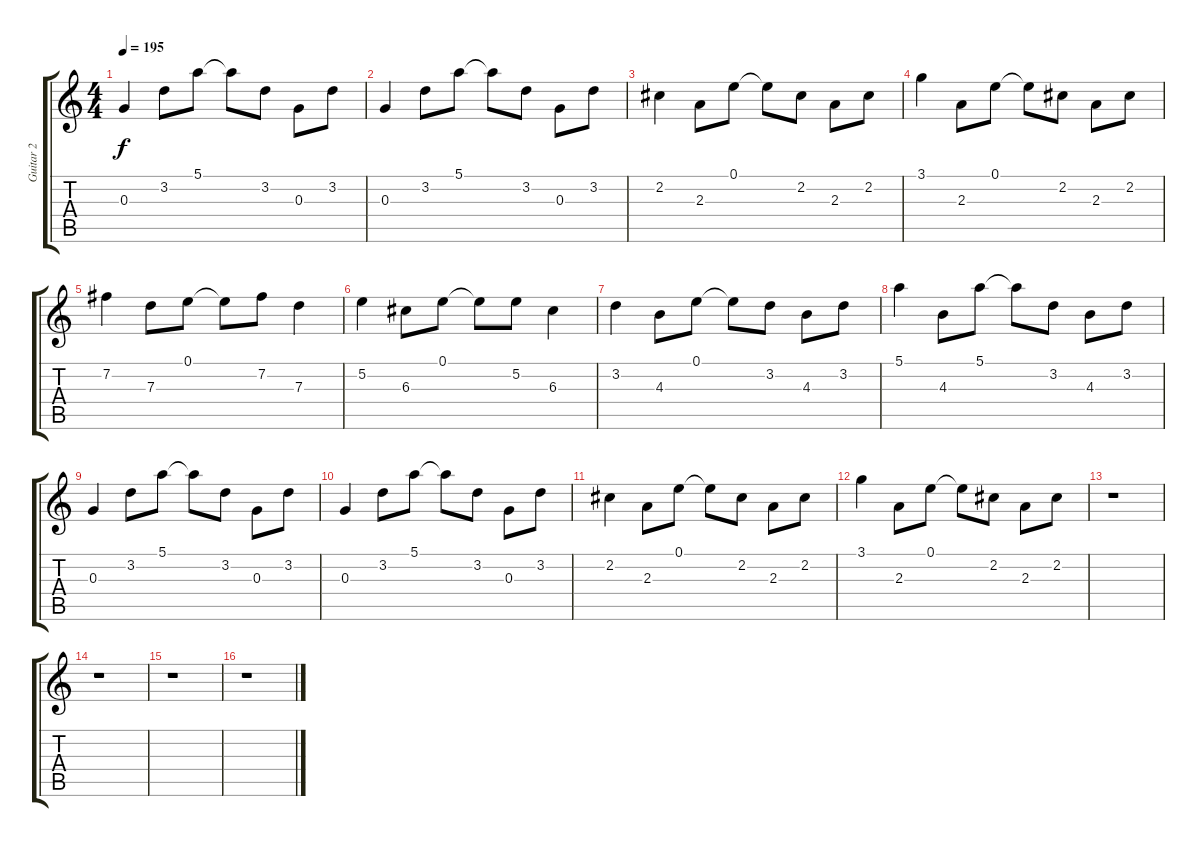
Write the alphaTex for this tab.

\track ("Guitar 2" "Guitar 2") {instrument distortionguitar}
\staff {score tabs}
\tuning (E4 B3 G3 D3 A2 E2) {hide}
\ts (4 4)
\tempo 195
\clef g2
\ks c
0.3.4{dy f} 3.2.8 5.1.8 5.1{t}.8 3.2.8 0.3.8 3.2.8 |
0.3.4 3.2.8 5.1.8 5.1{t}.8 3.2.8 0.3.8 3.2.8 |
2.2.4 2.3.8 0.1.8 0.1{t}.8 2.2.8 2.3.8 2.2.8 |
3.1.4 2.3.8 0.1.8 0.1{t}.8 2.2.8 2.3.8 2.2.8 |
7.2.4 7.3.8 0.1.8 0.1{t}.8 7.2.8 7.3.4 |
5.2.4 6.3.8 0.1.8 0.1{t}.8 5.2.8 6.3.4 |
3.2.4 4.3.8 0.1.8 0.1{t}.8 3.2.8 4.3.8 3.2.8 |
5.1.4 4.3.8 5.1.8 5.1{t}.8 3.2.8 4.3.8 3.2.8 |
0.3.4 3.2.8 5.1.8 5.1{t}.8 3.2.8 0.3.8 3.2.8 |
0.3.4 3.2.8 5.1.8 5.1{t}.8 3.2.8 0.3.8 3.2.8 |
2.2.4 2.3.8 0.1.8 0.1{t}.8 2.2.8 2.3.8 2.2.8 |
3.1.4 2.3.8 0.1.8 0.1{t}.8 2.2.8 2.3.8 2.2.8 |
r.1 |
r.1 |
r.1 |
r.1
